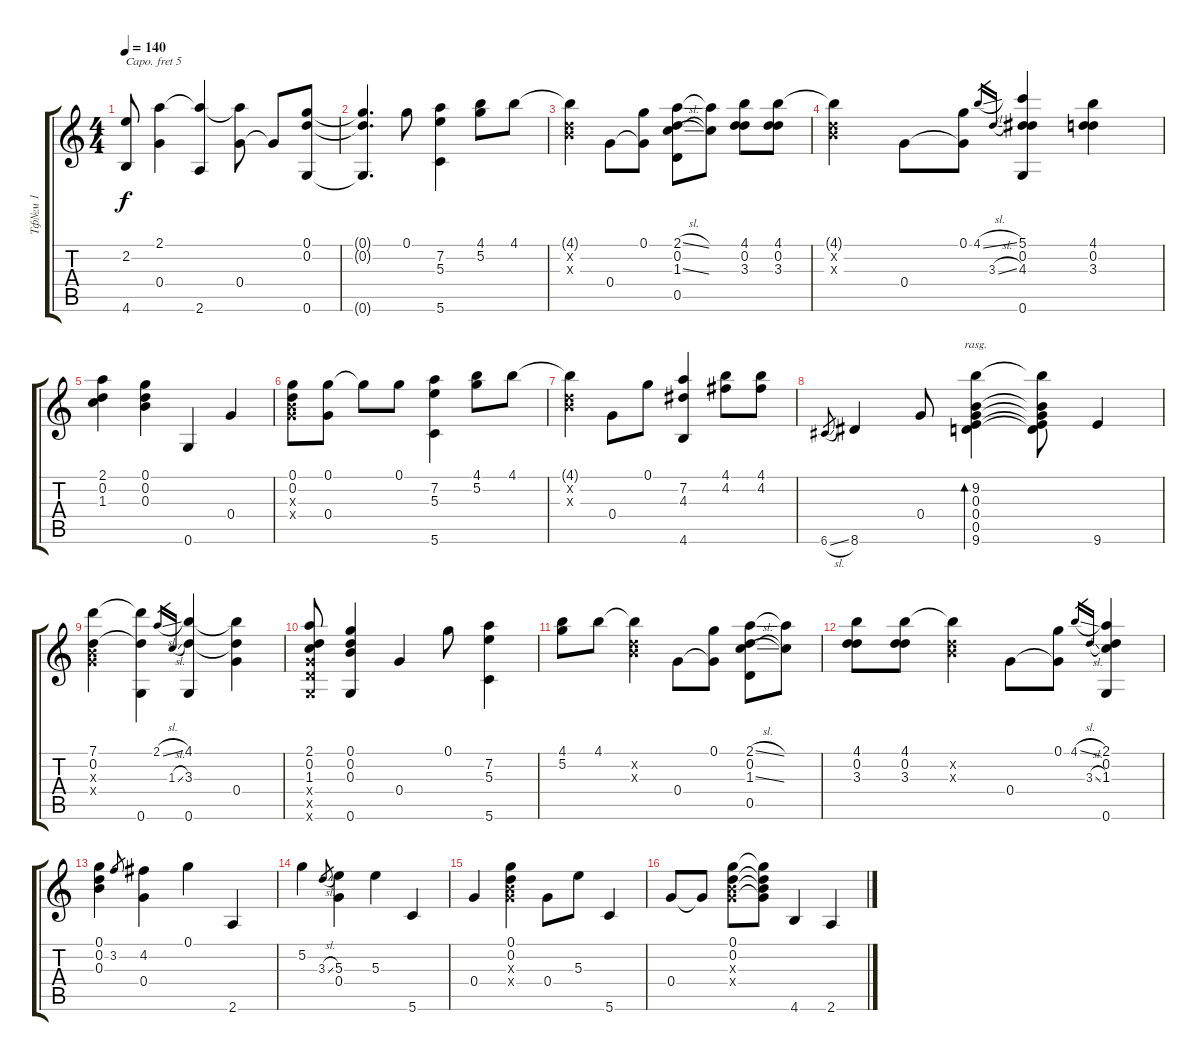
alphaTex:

\track ("Тф№м 1" "Тф№м 1") {instrument acousticguitarsteel}
\staff {score tabs}
\capo 5
\tuning (D4 A3 Gb3 D3 A2 D2) {hide}
\ts (4 4)
\tempo 140
\clef g2
\ks c
(2.2{t} 4.6{t}).8{dy f} (2.1 0.4).4 (2.1{t} 2.6).4 (2.1{t} 0.4).8 0.4{t}.8 (0.1 0.2 0.6).8 |
(0.1{t} 0.2{t} 0.6{t}).4{d} 0.1.8 (7.2 5.3 5.6).4 (4.1 5.2).8 4.1.8 |
(4.1{t} 0.2{x} 0.3{x}).4 0.4.8 (0.1 0.4{t}).8 (2.1{sl} 0.2 1.3{sl} 0.5).8 (2.1{t} 1.3{t}).8 (4.1 0.2 3.3).8 (4.1 0.2 3.3).8 |
(4.1{t} 0.2{x} 0.3{x}).4 0.4.8 (0.1 0.4{t}).8 4.1{sl}.16{gr} 3.3{sl}.16{gr} (5.1 0.2 4.3 0.6).4 (4.1 0.2 3.3).4 |
(2.1 0.2 1.3).4 (0.1 0.2 0.3).4 0.6.4 0.4.4 |
(0.1 0.2 0.3{x} 0.4{x}).8 (0.1 0.4).8 0.1{t}.8 0.1.8 (7.2 5.3 5.6).4 (4.1 5.2).8 4.1.8 |
(4.1{t} 0.2{x} 0.3{x}).4 0.4.8 0.1.8 (7.2 4.3 4.6).4 (4.1 4.2).8 (4.1 4.2).8 |
6.6{sl}.8{gr} 8.6.4 0.4.8 (9.2 0.3 0.4 0.5 9.6).4{bd 240 rasg ii} (9.2{t} 0.3{t} 0.4{t} 0.5{t} 9.6{t}).8 9.6.4 |
(7.1 0.2 0.3{x} 0.4{x}).4 (7.1{t} 0.2{t} 0.6).4 2.1{sl}.16{gr} 1.3{sl}.16{gr} (4.1 3.3 0.6).4 (4.1{t} 3.3{t} 0.4).4 |
(2.1 0.2 1.3 0.4{x} 0.5{x} 0.6{x}).8 (0.1 0.2 0.3 0.6).4 0.4.4 0.1.8 (7.2 5.3 5.6).4 |
(4.1 5.2).8 4.1.8 (4.1{t} 0.2{x} 0.3{x}).4 0.4.8 (0.1 0.4{t}).8 (2.1{sl} 0.2 1.3{sl} 0.5).8 (2.1{t} 1.3{t}).8 |
(4.1 0.2 3.3).8 (4.1 0.2 3.3).8 (4.1{t} 0.2{x} 0.3{x}).4 0.4.8 (0.1 0.4{t}).8 4.1{sl}.16{gr} 3.3{sl}.16{gr} (2.1 0.2 1.3 0.6).4 |
(0.1 0.2 0.3).4 3.2.8{gr} (4.2 0.4).4 0.1.4 2.6.4 |
5.2.4 3.3{sl}.8{gr} (5.3 0.4).4 5.3.4 5.6.4 |
0.4.4 (0.1 0.2 0.3{x} 0.4{x}).4 0.4.8 5.3.8 5.6.4 |
0.4.8 0.4{t}.8 (0.1 0.2 0.3{x} 0.4{x}).8 (0.1{t} 0.2{t} 0.3{t} 0.4{t}).8 4.6.4 2.6.4
